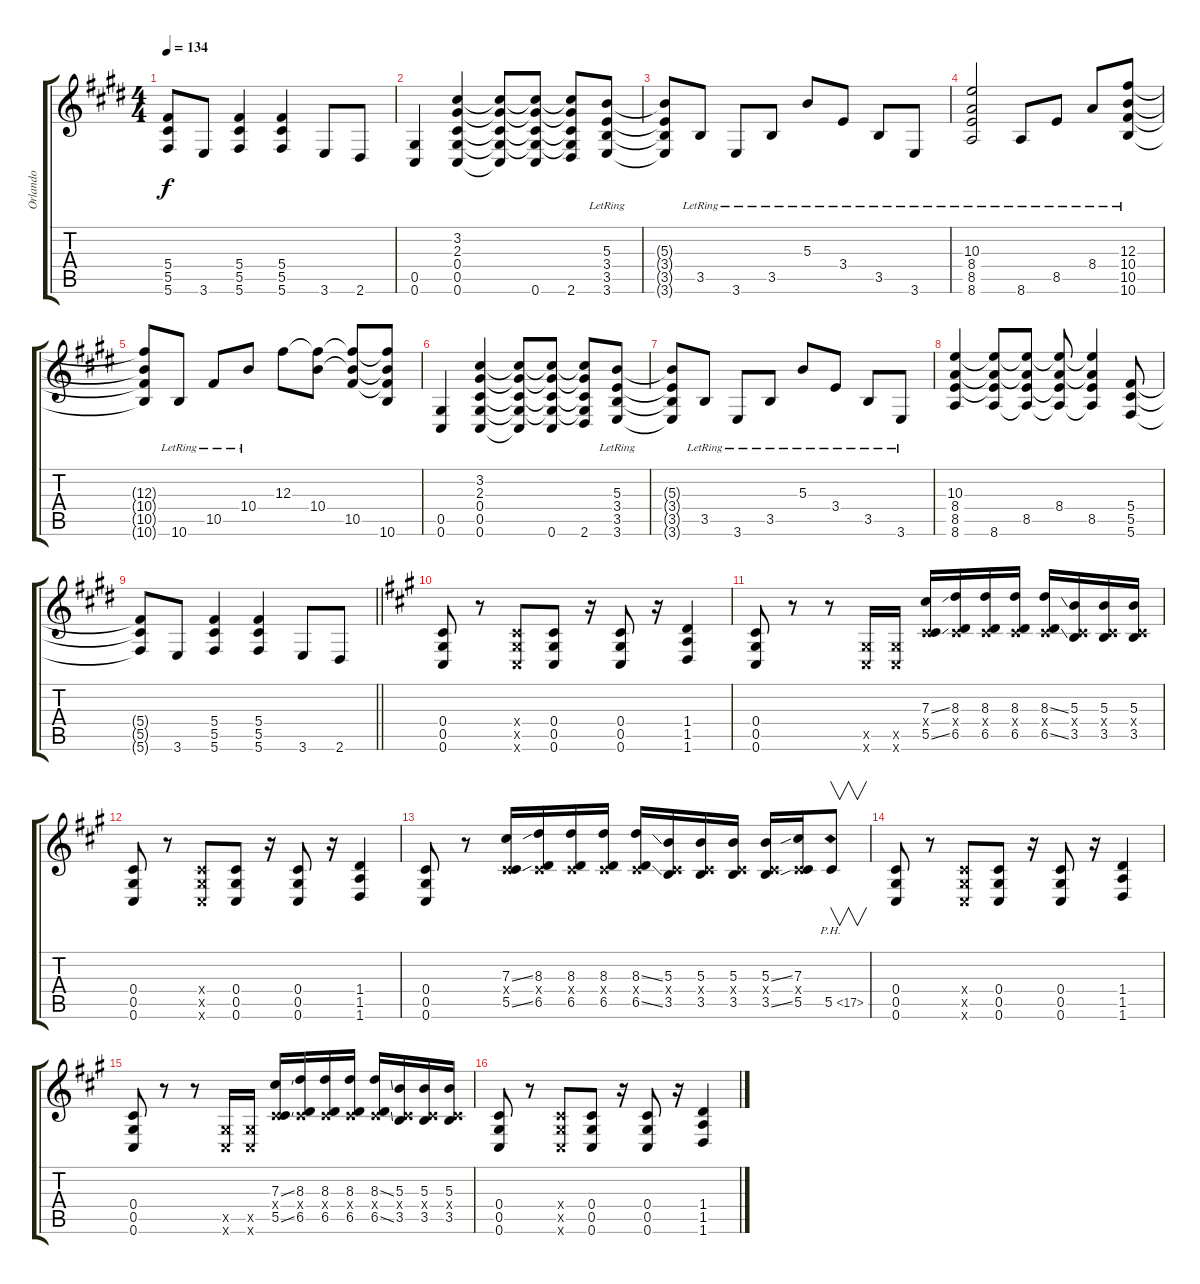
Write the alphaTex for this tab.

\track ("Orlando" "Orlando") {instrument distortionguitar}
\staff {score tabs}
\tuning (Eb4 Bb3 Gb3 Db3 Ab2 Db2) {hide}
\ts (4 4)
\tempo 134
\clef g2
\ks c#minor
(5.4{t} 5.5{t} 5.6{t}).8{dy f} 3.6.8 (5.4 5.5 5.6).4 (5.4 5.5 5.6).4 3.6.8 2.6.8 |
(0.5 0.6).4 (3.2 2.3 0.4 0.5 0.6).4 (3.2{t} 2.3{t} 0.4{t} 0.5{t} 0.6{t}).8 (3.2{t} 2.3{t} 0.4{t} 0.5{t} 0.6).8 (3.2{t} 2.3{t} 0.4{t} 0.5{t} 2.6).8 (5.3{lr} 3.4{lr} 3.5{lr} 3.6{lr}).8 |
(5.3{t} 3.4{t} 3.5{t} 3.6{t}).8 3.5{lr}.8 3.6{lr}.8 3.5{lr}.8 5.3{lr}.8 3.4{lr}.8 3.5{lr}.8 3.6{lr}.8 |
(10.3{lr} 8.4{lr} 8.5{lr} 8.6).2 8.6{lr}.8 8.5{lr}.8 8.4{lr}.8 (12.3{lr} 10.4{lr} 10.5{lr} 10.6{lr}).8 |
(12.3{t} 10.4{t} 10.5{t} 10.6{t}).8 10.6{lr}.8 10.5{lr}.8 10.4{lr}.8 12.3.8 (12.3{t} 10.4).8 (12.3{t} 10.4{t} 10.5).8 (12.3{t} 10.4{t} 10.5{t} 10.6).8 |
(0.5 0.6).4 (3.2 2.3 0.4 0.5 0.6).4 (3.2{t} 2.3{t} 0.4{t} 0.5{t} 0.6{t}).8 (3.2{t} 2.3{t} 0.4{t} 0.5{t} 0.6).8 (3.2{t} 2.3{t} 0.4{t} 0.5{t} 2.6).8 (5.3{lr} 3.4{lr} 3.5{lr} 3.6{lr}).8 |
(5.3{t} 3.4{t} 3.5{t} 3.6{t}).8 3.5{lr}.8 3.6{lr}.8 3.5{lr}.8 5.3{lr}.8 3.4{lr}.8 3.5{lr}.8 3.6{lr}.8 |
(10.3 8.4 8.5 8.6).4 (10.3{t} 8.4{t} 8.5{t} 8.6).8 (10.3{t} 8.4{t} 8.5 8.6{t}).8 (10.3{t} 8.4 8.5{t} 8.6{t}).8 (10.3{t} 8.4{t} 8.5 8.6{t}).4 (5.4 5.5 5.6).8 |
\barLineRight lightlight
(5.4{t} 5.5{t} 5.6{t}).8 3.6.8 (5.4 5.5 5.6).4 (5.4 5.5 5.6).4 3.6.8 2.6.8 |
\ks f#minor
(0.4 0.5 0.6).8 r.8 (0.4{x} 0.5{x} 0.6{x}).8 (0.4 0.5 0.6).8 r.16 (0.4 0.5 0.6).8 r.16 (1.4 1.5 1.6).4 |
(0.4 0.5 0.6).8 r.8 r.8 (0.5{x} 0.6{x}).16 (0.5{x} 0.6{x}).16 (7.3{ss} 0.4{x} 5.5{ss}).16 (8.3 0.4{x} 6.5).16 (8.3 0.4{x} 6.5).16 (8.3 0.4{x} 6.5).16 (8.3{ss} 0.4{x} 6.5{ss}).16 (5.3 0.4{x} 3.5).16 (5.3 0.4{x} 3.5).16 (5.3 0.4{x} 3.5).16 |
(0.4 0.5 0.6).8 r.8 (0.4{x} 0.5{x} 0.6{x}).8 (0.4 0.5 0.6).8 r.16 (0.4 0.5 0.6).8 r.16 (1.4 1.5 1.6).4 |
(0.4 0.5 0.6).8 r.8 (7.3{ss} 0.4{x} 5.5{ss}).16 (8.3 0.4{x} 6.5).16 (8.3 0.4{x} 6.5).16 (8.3 0.4{x} 6.5).16 (8.3{ss} 0.4{x} 6.5{ss}).16 (5.3 0.4{x} 3.5).16 (5.3 0.4{x} 3.5).16 (5.3 0.4{x} 3.5).16 (5.3{ss} 0.4{x} 3.5{ss}).16 (7.3 0.4{x} 5.5).16 5.5{ph 12}.8{v} |
(0.4 0.5 0.6).8 r.8 (0.4{x} 0.5{x} 0.6{x}).8 (0.4 0.5 0.6).8 r.16 (0.4 0.5 0.6).8 r.16 (1.4 1.5 1.6).4 |
(0.4 0.5 0.6).8 r.8 r.8 (0.5{x} 0.6{x}).16 (0.5{x} 0.6{x}).16 (7.3{ss} 0.4{x} 5.5{ss}).16 (8.3 0.4{x} 6.5).16 (8.3 0.4{x} 6.5).16 (8.3 0.4{x} 6.5).16 (8.3{ss} 0.4{x} 6.5{ss}).16 (5.3 0.4{x} 3.5).16 (5.3 0.4{x} 3.5).16 (5.3 0.4{x} 3.5).16 |
(0.4 0.5 0.6).8 r.8 (0.4{x} 0.5{x} 0.6{x}).8 (0.4 0.5 0.6).8 r.16 (0.4 0.5 0.6).8 r.16 (1.4 1.5 1.6).4
